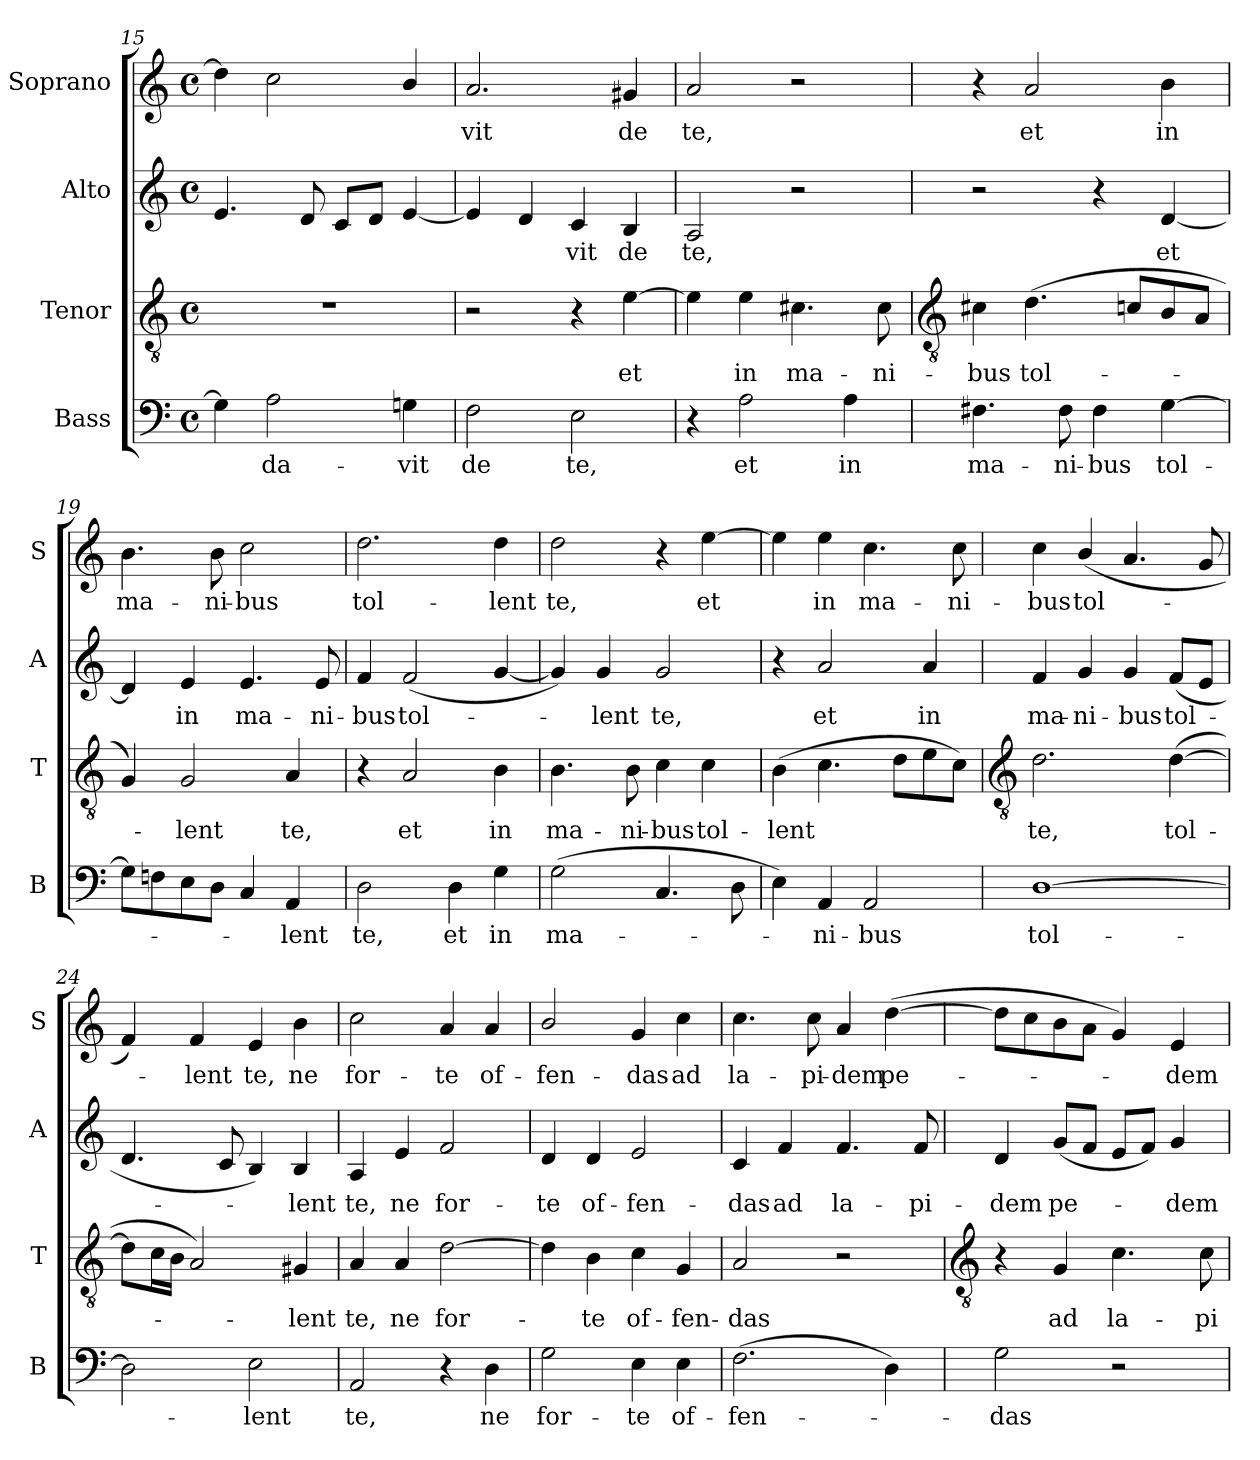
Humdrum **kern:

**kern	**text	**kern	**text	**kern	**text	**kern	**text
*part4	*part4	*part3	*part3	*part2	*part2	*part1	*part1
*staff4	*staff4	*staff3	*staff3	*staff2	*staff2	*staff1	*staff1
*I"Bass	*	*I"Tenor	*	*I"Alto	*	*I"Soprano	*
*I'B	*	*I'T	*	*I'A	*	*I'S	*
*clefF4	*	*clefGv2	*	*clefG2	*	*clefG2	*
*k[]	*	*k[]	*	*k[]	*	*k[]	*
*C:	*	*C:	*	*C:	*	*C:	*
*M4/4	*	*M4/4	*	*M4/4	*	*M4/4	*
*met(c)	*	*met(c)	*	*met(c)	*	*met(c)	*
=15	=15	=15	=15	=15	=15	=15	=15
4G#]	.	1r	.	4.e	.	4dd]	.
!	!LO:LY:b	!	!	!	!	!	!
2A	da-	.	.	.	.	2cc	.
.	.	.	.	8d	.	.	.
.	.	.	.	8cL	.	.	.
.	.	.	.	8dJ	.	.	.
!	!LO:LY:b	!	!	!	!	!	!
4Gn	-vit	.	.	[4e	.	4b/	.
=16	=16	=16	=16	=16	=16	=16	=16
!	!LO:LY:b	!	!	!	!	!	!LO:LY:b
2F	de	2r	.	4e]	.	2.a	vit
.	.	.	.	4d	.	.	.
!	!LO:LY:b	!	!	!	!LO:LY:b	!	!
2E	te,	4r	.	4c	vit	.	.
!	!	!	!LO:LY:b	!	!LO:LY:b	!	!LO:LY:b
.	.	[4e	et	4B	de	4g#X	de
=17	=17	=17	=17	=17	=17	=17	=17
!	!	!	!	!	!LO:LY:b	!	!LO:LY:b
4r	.	4e]	.	2A	te,	2a	te,
!	!LO:LY:b	!	!LO:LY:b	!	!	!	!
2A	et	4e	in	.	.	.	.
!	!	!	!LO:LY:b	!	!	!	!
.	.	4.c#X	ma-	2r	.	2r	.
!	!LO:LY:b	!	!	!	!	!	!
4A	in	.	.	.	.	.	.
!	!	!	!LO:LY:b	!	!	!	!
.	.	8c#	-ni-	.	.	.	.
!!LO:LB:g=z
=18	=18	=18	=18	=18	=18	=18	=18
*	*	*clefGv2	*	*	*	*	*
!	!LO:LY:b	!	!LO:LY:b	!	!	!	!
4.F#X	ma-	4c#X	-bus	2r	.	4r	.
!	!	!	!LO:LY:b	!	!	!	!LO:LY:b
.	.	(<4.d	tol-	.	.	2a	et
!	!LO:LY:b	!	!	!	!	!	!
8F#	-ni-	.	.	.	.	.	.
!	!LO:LY:b	!	!	!	!	!	!
4F#	-bus	.	.	4r	.	.	.
.	.	8cn/L	.	.	.	.	.
!	!LO:LY:b	!	!	!	!LO:LY:b	!	!LO:LY:b
[4G	tol-	8B/	.	[4d	et	4b	in
.	.	8AJ	.	.	.	.	.
=19	=19	=19	=19	=19	=19	=19	=19
!	!	!	!	!	!	!	!LO:LY:b
8GL]	.	4G)	.	4d]	.	4.b	ma-
8Fn	.	.	.	.	.	.	.
!	!	!	!LO:LY:b	!	!LO:LY:b	!	!
8E	.	2G	lent	4e	in	.	.
!	!	!	!	!	!	!	!LO:LY:b
8DJ	.	.	.	.	.	8b	-ni-
!	!	!	!	!	!LO:LY:b	!	!LO:LY:b
4C	.	.	.	4.e	ma-	2cc	-bus
!	!LO:LY:b	!	!LO:LY:b	!	!	!	!
4AA	lent	4A	te,	.	.	.	.
!	!	!	!	!	!LO:LY:b	!	!
.	.	.	.	8e	-ni-	.	.
=20	=20	=20	=20	=20	=20	=20	=20
!	!LO:LY:b	!	!	!	!LO:LY:b	!	!LO:LY:b
2D	te,	4r	.	4f	-bus	2.dd	tol-
!	!	!	!LO:LY:b	!	!LO:LY:b	!	!
.	.	2A	et	(<2f	tol-	.	.
!	!LO:LY:b	!	!	!	!	!	!
4D	et	.	.	.	.	.	.
!	!LO:LY:b	!	!LO:LY:b	!	!	!	!LO:LY:b
4G	in	4B	in	[4g	.	4dd	-lent
=21	=21	=21	=21	=21	=21	=21	=21
!	!LO:LY:b	!	!LO:LY:b	!	!	!	!LO:LY:b
(>2G	ma-	4.B	ma-	4g])	.	2dd	te,
!	!	!	!	!	!LO:LY:b	!	!
.	.	.	.	4g	lent	.	.
!	!	!	!LO:LY:b	!	!	!	!
.	.	8B	-ni-	.	.	.	.
!	!	!	!LO:LY:b	!	!LO:LY:b	!	!
4.C	.	4c	-bus	2g	te,	4r	.
!	!	!	!LO:LY:b	!	!	!	!LO:LY:b
.	.	4c	tol-	.	.	[4ee	et
8D	.	.	.	.	.	.	.
=22	=22	=22	=22	=22	=22	=22	=22
!	!	!	!LO:LY:b	!	!	!	!
4E)	.	(>4B	-lent	4r	.	4ee]	.
!	!LO:LY:b	!	!	!	!LO:LY:b	!	!LO:LY:b
4AA	ni-	4.c	.	2a	et	4ee	in
!	!LO:LY:b	!	!	!	!	!	!LO:LY:b
2AA	-bus	.	.	.	.	4.cc	ma-
.	.	8dL	.	.	.	.	.
!	!	!	!	!	!LO:LY:b	!	!
.	.	8e	.	4a	in	.	.
!	!	!	!	!	!	!	!LO:LY:b
.	.	8cJ)	.	.	.	8cc	-ni-
!!LO:LB:g=z
=23	=23	=23	=23	=23	=23	=23	=23
*	*	*clefGv2	*	*	*	*	*
!	!LO:LY:b	!	!LO:LY:b	!	!LO:LY:b	!	!LO:LY:b
[1D	tol-	2.d	te,	4f	ma-	4cc	-bus
!	!	!	!	!	!LO:LY:b	!	!LO:LY:b
.	.	.	.	4g	-ni-	(<4b/	tol-
!	!	!	!	!	!LO:LY:b	!	!
.	.	.	.	4g	-bus	4.a	.
!	!	!	!LO:LY:b	!	!LO:LY:b	!	!
.	.	(>[4d	tol-	(<8fL	tol-	.	.
.	.	.	.	8eJ	.	8g	.
=24	=24	=24	=24	=24	=24	=24	=24
2D]	.	8dL]	.	4.d	.	4f)	.
.	.	16cL	.	.	.	.	.
.	.	16BJJ	.	.	.	.	.
!	!	!	!	!	!	!	!LO:LY:b
.	.	2A)	.	.	.	4f	lent
.	.	.	.	8c	.	.	.
!	!LO:LY:b	!	!	!	!	!	!LO:LY:b
2E	lent	.	.	4B)	.	4e	te,
!	!	!	!LO:LY:b	!	!LO:LY:b	!	!LO:LY:b
.	.	4G#X	lent	4B	lent	4b	ne
=25	=25	=25	=25	=25	=25	=25	=25
!	!LO:LY:b	!	!LO:LY:b	!	!LO:LY:b	!	!LO:LY:b
2AA	te,	4A	te,	4A	te,	2cc	for-
!	!	!	!LO:LY:b	!	!LO:LY:b	!	!
.	.	4A	ne	4e	ne	.	.
!	!	!	!LO:LY:b	!	!LO:LY:b	!	!LO:LY:b
4r	.	[2d	for-	2f	for-	4a	-te
!	!LO:LY:b	!	!	!	!	!	!LO:LY:b
4D	ne	.	.	.	.	4a	of-
=26	=26	=26	=26	=26	=26	=26	=26
!	!LO:LY:b	!	!	!	!LO:LY:b	!	!LO:LY:b
2G	for-	4d]	.	4d	-te	2b/	-fen-
!	!	!	!LO:LY:b	!	!LO:LY:b	!	!
.	.	4B	te	4d	of-	.	.
!	!LO:LY:b	!	!LO:LY:b	!	!LO:LY:b	!	!LO:LY:b
4E	-te	4c	of-	2e	-fen-	4g	-das
!	!LO:LY:b	!	!LO:LY:b	!	!	!	!LO:LY:b
4E	of-	4G	-fen-	.	.	4cc	ad
=27	=27	=27	=27	=27	=27	=27	=27
!	!LO:LY:b	!	!LO:LY:b	!	!LO:LY:b	!	!LO:LY:b
(>2.F	-fen-	2A	-das	4c	-das	4.cc	la-
!	!	!	!	!	!LO:LY:b	!	!
.	.	.	.	4f	ad	.	.
!	!	!	!	!	!	!	!LO:LY:b
.	.	.	.	.	.	8cc	-pi-
!	!	!	!	!	!LO:LY:b	!	!LO:LY:b
.	.	2r	.	4.f	la-	4a	-dem
!	!	!	!	!	!	!	!LO:LY:b
4D)	.	.	.	.	.	(>[4dd	pe-
!	!	!	!	!	!LO:LY:b	!	!
.	.	.	.	8f	-pi-	.	.
!!LO:LB:g=z
=28	=28	=28	=28	=28	=28	=28	=28
*	*	*clefGv2	*	*	*	*	*
!	!LO:LY:b	!	!	!	!LO:LY:b	!	!
2G	das	4r	.	4d	-dem	8ddL]	.
.	.	.	.	.	.	8cc	.
!	!	!	!LO:LY:b	!	!LO:LY:b	!	!
.	.	4G	ad	(<8gL	pe-	8b	.
.	.	.	.	8fJ	.	8aJ	.
!	!	!	!LO:LY:b	!	!	!	!
2r	.	4.c	la-	8eL	.	4g)	.
.	.	.	.	8fJ)	.	.	.
!	!	!	!	!	!LO:LY:b	!	!LO:LY:b
.	.	.	.	4g	dem	4e	dem
!	!	!	!LO:LY:b	!	!	!	!
.	.	8c	-pi-	.	.	.	.
=	=	=	=	=	=	=	=
*-	*-	*-	*-	*-	*-	*-	*-
